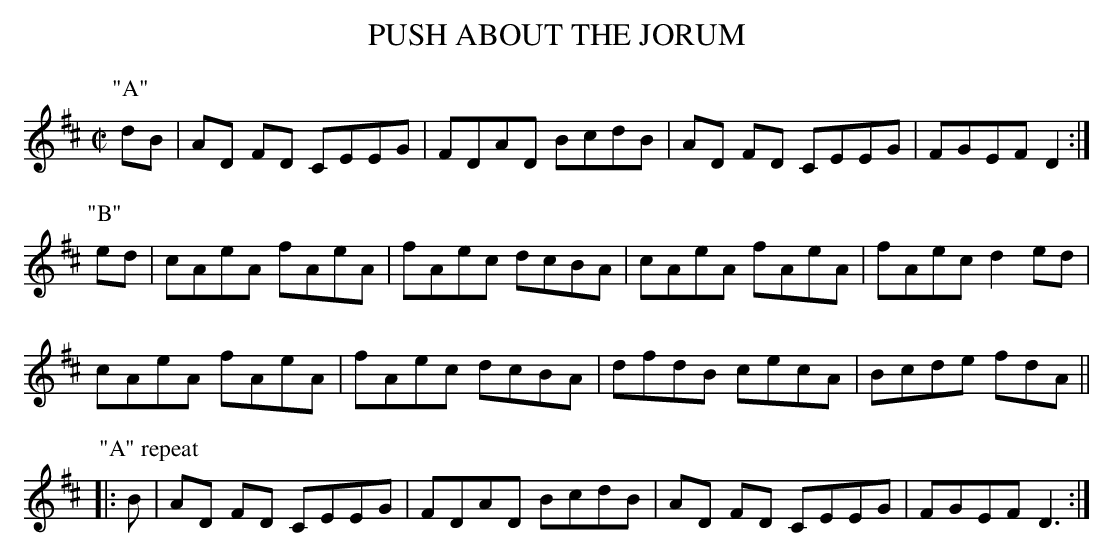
X:1
T:PUSH ABOUT THE JORUM
M:C|
L:1/8
K:D
P:"A"
dB|AD FD CEEG|FDAD BcdB|AD FD CEEG|FGEF D2:|
P:"B"
ed|cAeA fAeA|fAec dcBA|cAeA fAeA|fAec d2ed|
cAeA fAeA|fAec dcBA|dfdB cecA|Bcde fdA ||
P:"A" repeat
|:B|AD FD CEEG|FDAD BcdB|AD FD CEEG|FGEF D3:|
